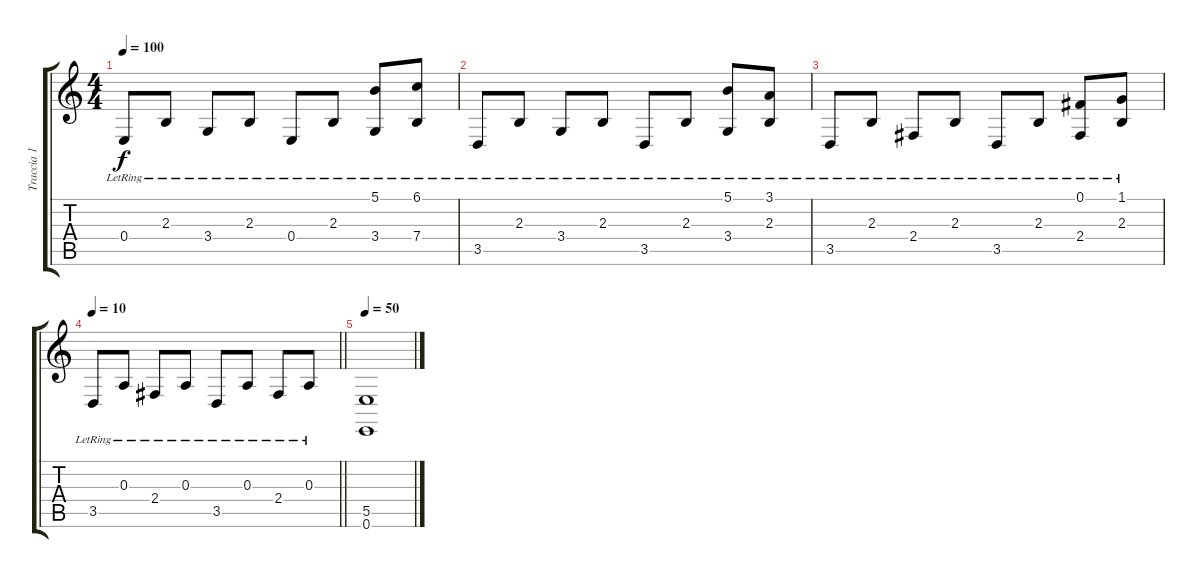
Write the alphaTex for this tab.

\track ("Traccia 1" "Traccia 1") {instrument acousticgrandpiano}
\staff {score tabs}
\tuning (Gb4 Db4 A3 E3 B2 E2) {hide}
\ts (4 4)
\tempo 100
\clef g2
\ks c
0.4{lr}.8{dy f} 2.3{lr}.8 3.4{lr}.8 2.3{lr}.8 0.4{lr}.8 2.3{lr}.8 (5.1 3.4{lr}).8 (6.1 7.4{lr}).8 |
3.5{lr}.8 2.3{lr}.8 3.4{lr}.8 2.3{lr}.8 3.5{lr}.8 2.3{lr}.8 (5.1 3.4{lr}).8 (3.1 2.3{lr}).8 |
3.5{lr}.8 2.3{lr}.8 2.4{lr}.8 2.3{lr}.8 3.5{lr}.8 2.3{lr}.8 (0.1 2.4{lr}).8 (1.1 2.3{lr}).8 |
\tempo 10
\barLineRight lightlight
3.5{lr}.8 0.3{lr}.8 2.4{lr}.8 0.3{lr}.8 3.5{lr}.8 0.3{lr}.8 2.4{lr}.8 0.3{lr}.8 |
\tempo 50
(5.5 0.6).1
